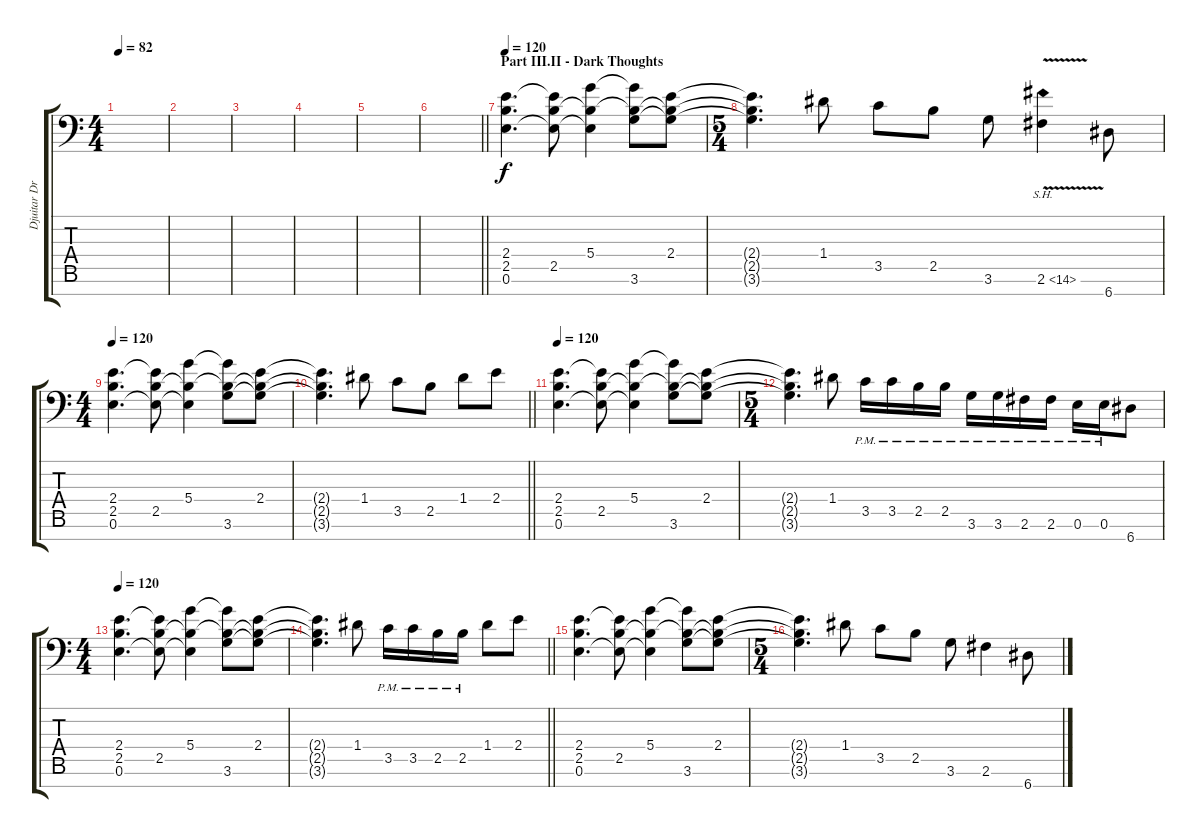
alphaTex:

\track ("Djuitar Dropped A" "Djuitar Dr") {instrument distortionguitar}
\staff {score tabs}
\tuning (E4 B3 G3 D3 A2 E2 A1) {hide}
\ts (4 4)
\tempo 82
\clef f4
\ks c
|
|
|
|
|
\barLineRight lightlight
|
\section ("" "Part III.II - Dark Thoughts")
\tempo 120
(2.4 2.5 0.6).4{d volume 15} (2.4{t} 2.5 0.6{t}).8 (5.4 2.5{t} 0.6{t}).4 (5.4{t} 2.5{t} 3.6).8 (2.4 2.5{t} 3.6{t}).8 |
\ts (5 4)
(2.4{t} 2.5{t} 3.6{t}).4{d} 1.4.8 3.5.8 2.5.8 3.6.8 2.6{sh 12 v}.4 6.7.8 |
\ts (4 4)
\tempo 120
(2.4 2.5 0.6).4{d} (2.4{t} 2.5 0.6{t}).8 (5.4 2.5{t} 0.6{t}).4 (5.4{t} 2.5{t} 3.6).8 (2.4 2.5{t} 3.6{t}).8 |
\barLineRight lightlight
(2.4{t} 2.5{t} 3.6{t}).4{d} 1.4.8 3.5.8 2.5.8 1.4.8 2.4.8 |
\tempo 120
(2.4 2.5 0.6).4{d} (2.4{t} 2.5 0.6{t}).8 (5.4 2.5{t} 0.6{t}).4 (5.4{t} 2.5{t} 3.6).8 (2.4 2.5{t} 3.6{t}).8 |
\ts (5 4)
(2.4{t} 2.5{t} 3.6{t}).4{d} 1.4.8 3.5{pm}.16 3.5{pm}.16 2.5{pm}.16 2.5{pm}.16 3.6{pm}.16 3.6{pm}.16 2.6{pm}.16 2.6{pm}.16 0.6{pm}.16 0.6{pm}.16 6.7.8 |
\ts (4 4)
\tempo 120
(2.4 2.5 0.6).4{d} (2.4{t} 2.5 0.6{t}).8 (5.4 2.5{t} 0.6{t}).4 (5.4{t} 2.5{t} 3.6).8 (2.4 2.5{t} 3.6{t}).8 |
\barLineRight lightlight
(2.4{t} 2.5{t} 3.6{t}).4{d} 1.4.8 3.5{pm}.16 3.5{pm}.16 2.5{pm}.16 2.5{pm}.16 1.4.8 2.4.8 |
\section ("" "")
(2.4 2.5 0.6).4{d} (2.4{t} 2.5 0.6{t}).8 (5.4 2.5{t} 0.6{t}).4 (5.4{t} 2.5{t} 3.6).8 (2.4 2.5{t} 3.6{t}).8 |
\ts (5 4)
(2.4{t} 2.5{t} 3.6{t}).4{d} 1.4.8 3.5.8 2.5.8 3.6.8 2.6.4 6.7.8
